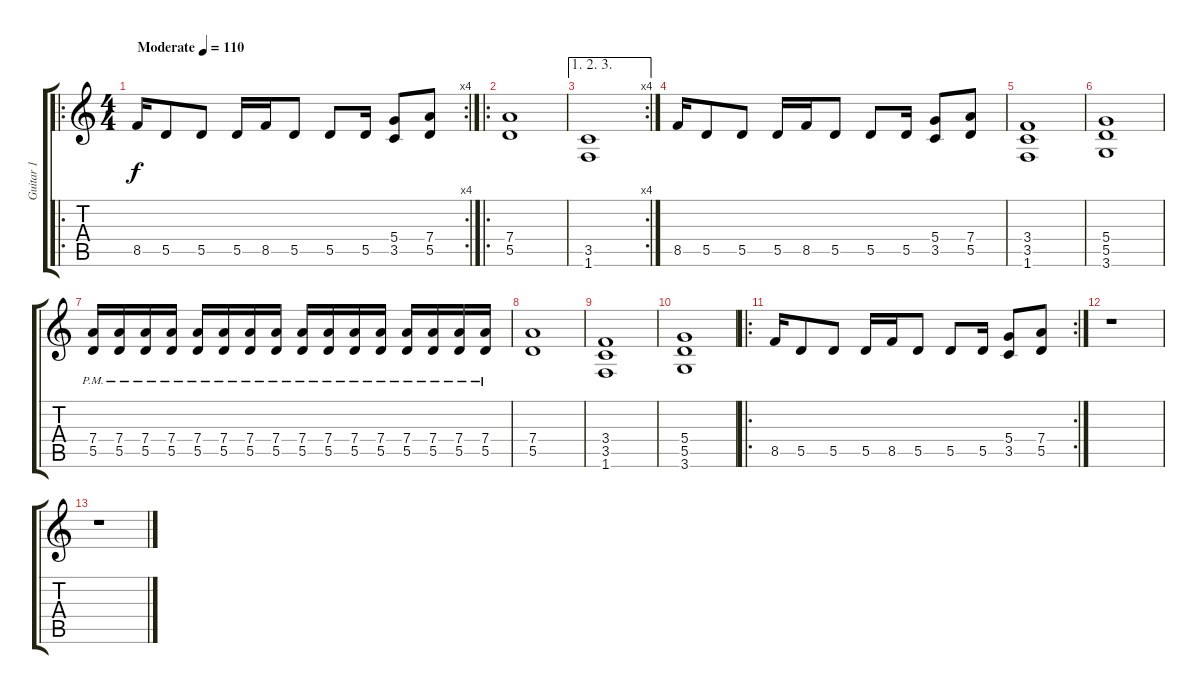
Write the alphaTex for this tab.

\track ("Guitar 1" "Guitar 1") {instrument distortionguitar}
\staff {score tabs}
\tuning (E4 B3 G3 D3 A2 E2) {hide}
\ro
\rc 4
\ts (4 4)
\tempo (110 "Moderate")
\clef g2
\ks c
8.5.16{dy f instrument distortionguitar} 5.5.8 5.5.8 5.5.16 8.5.16 5.5.8 5.5.8 5.5.16 (5.4 3.5).8 (7.4 5.5).8 |
\ro
(7.4 5.5).1 |
\ae (1 2 3)
\rc 4
(3.5 1.6).1 |
8.5.16 5.5.8 5.5.8 5.5.16 8.5.16 5.5.8 5.5.8 5.5.16 (5.4 3.5).8 (7.4 5.5).8 |
(3.4 3.5 1.6).1 |
(5.4 5.5 3.6).1 |
(7.4{pm} 5.5{pm}).16 (7.4{pm} 5.5{pm}).16 (7.4{pm} 5.5{pm}).16 (7.4{pm} 5.5{pm}).16 (7.4{pm} 5.5{pm}).16 (7.4{pm} 5.5{pm}).16 (7.4{pm} 5.5{pm}).16 (7.4{pm} 5.5{pm}).16 (7.4{pm} 5.5{pm}).16 (7.4{pm} 5.5{pm}).16 (7.4{pm} 5.5{pm}).16 (7.4{pm} 5.5{pm}).16 (7.4{pm} 5.5{pm}).16 (7.4{pm} 5.5{pm}).16 (7.4{pm} 5.5{pm}).16 (7.4{pm} 5.5{pm}).16 |
(7.4 5.5).1 |
(3.4 3.5 1.6).1 |
(5.4 5.5 3.6).1 |
\ro
\rc 2
8.5.16 5.5.8 5.5.8 5.5.16 8.5.16 5.5.8 5.5.8 5.5.16 (5.4 3.5).8 (7.4 5.5).8 |
r.1 |
r.1
